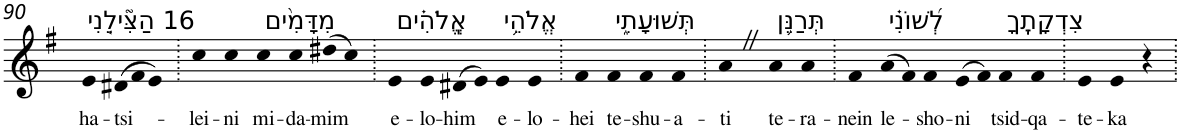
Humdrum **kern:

**kern	**text
*part1	*part1
*staff1	*staff1
*I"Piano	*
*I'Pno	*
!!LO:PB:g=z
*clefG2	*
*k[f#]	*
*G:	*
=90	=90
!LO:TX:a:t=16 הַצִּ֘ילֵ֤נִי	!
!	!LO:LY:b
4e	ha-
*Xtuplet	*
!	!LO:LY:b
(>12d#X	-tsi-
12f#	.
12e)	.
=91.	=91.
!	!LO:LY:b
4cc	-lei-
!	!LO:LY:b
4cc	-ni
!LO:TX:a:t=מִדָּמִ֨ים	!
!	!LO:LY:b
4cc	mi-
!	!LO:LY:b
4cc	-da-
!	!LO:LY:b
(>8dd#X	-mim
8cc)	.
=92.	=92.
!LO:TX:a:t=אֱֽלֹהִ֗ים	!
!	!LO:LY:b
4e	e-
!	!LO:LY:b
4e	-lo-
!	!LO:LY:b
(>8d#X	-him
8e)	.
!LO:TX:a:t=אֱלֹהֵ֥י	!
!	!LO:LY:b
4e	e-
!	!LO:LY:b
4e	-lo-
=93.	=93.
!	!LO:LY:b
4f#	-hei
!LO:TX:a:t=תְּשׁוּעָתִ֑י	!
!	!LO:LY:b
4f#	te-
!	!LO:LY:b
4f#	-shu-
!	!LO:LY:b
4f#	-a-
=94.	=94.
!	!LO:LY:b
4aZ	-ti
!LO:TX:a:t=תְּרַנֵּ֥ן	!
!	!LO:LY:b
4a	te-
!	!LO:LY:b
4a	-ra-
=95.	=95.
!	!LO:LY:b
4f#	-nein
!LO:TX:a:t=לְ֝שׁוֹנִ֗י	!
!	!LO:LY:b
(>8a	le-
8f#)	.
!	!LO:LY:b
4f#	-sho-
!	!LO:LY:b
(>8e	-ni
8f#)	.
!LO:TX:a:t=צִדְקָתֶֽךָ	!
!	!LO:LY:b
4f#	tsid-
!	!LO:LY:b
4f#	-qa-
=96.	=96.
!	!LO:LY:b
4e	-te-
!	!LO:LY:b
4e	-ka
4r	.
=.	=.
*-	*-
